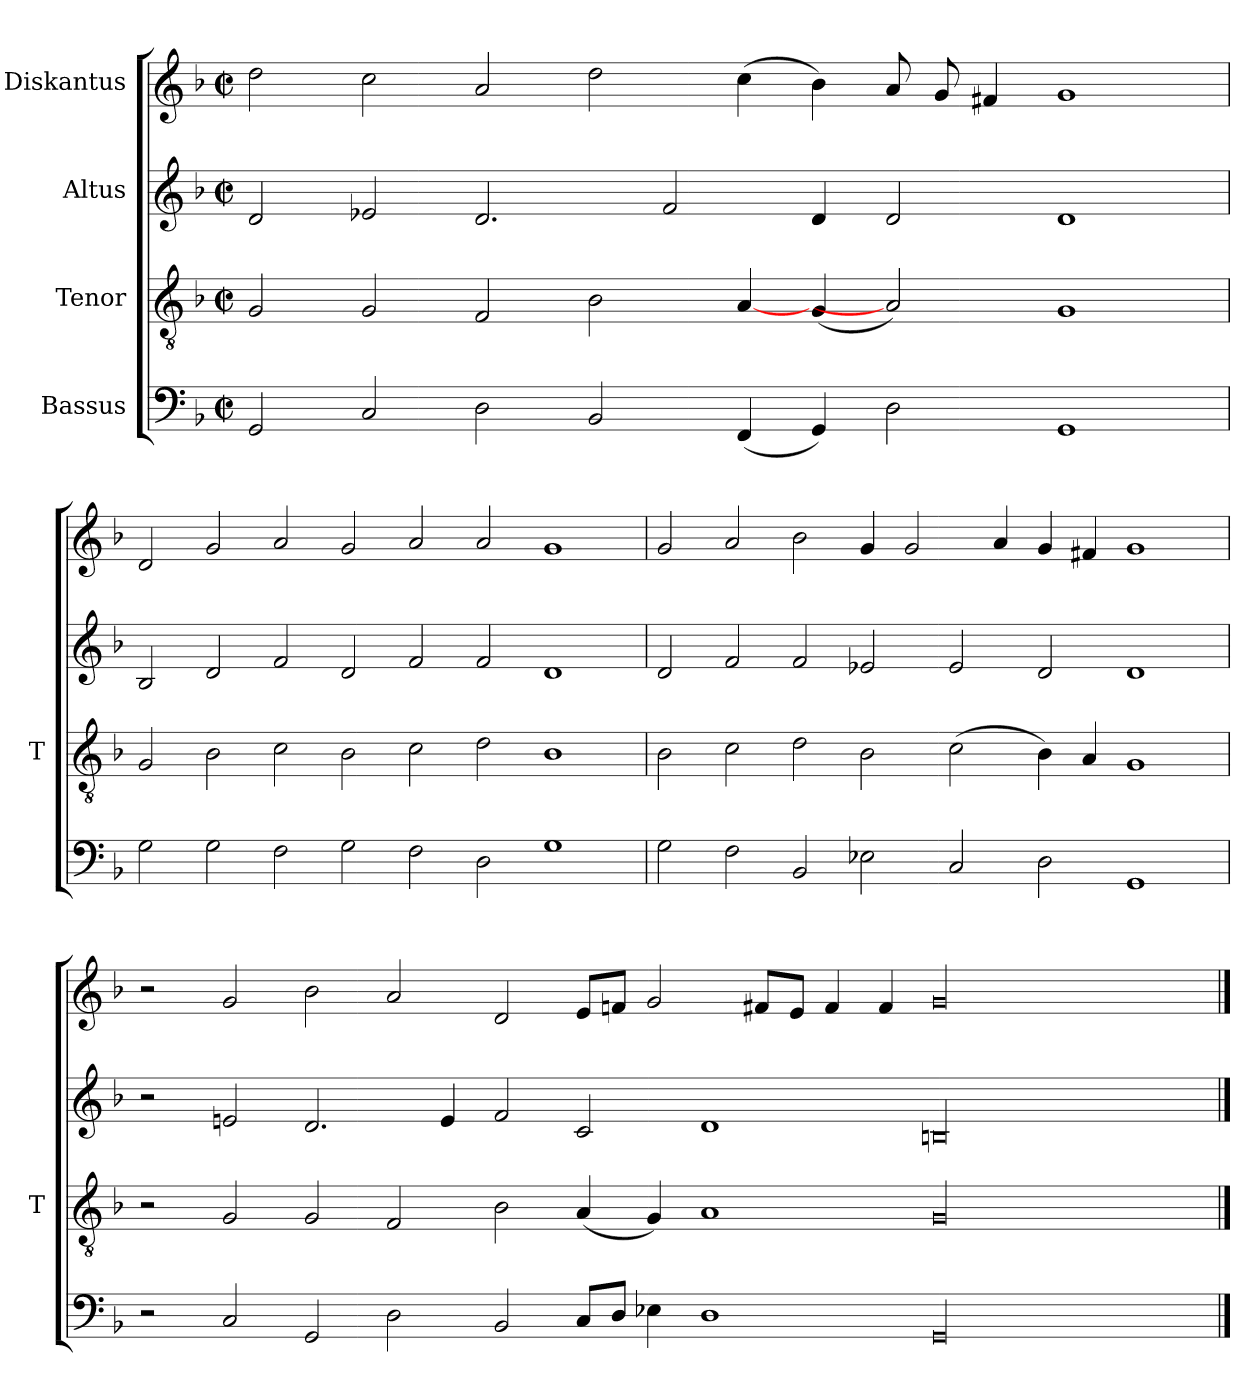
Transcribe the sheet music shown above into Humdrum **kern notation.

**kern	**kern	**kern	**kern
*part4	*part3	*part2	*part1
*staff4	*staff3	*staff2	*staff1
*I"Bassus	*I"Tenor	*I"Altus	*I"Diskantus
*	*I'T	*	*
*clefF4	*clefGv2	*clefG2	*clefG2
*k[b-]	*k[b-]	*k[b-]	*k[b-]
*M2/2	*M2/2	*M2/2	*M2/2
*met(c|)	*met(c|)	*met(c|)	*met(c|)
=	=	=	=
2GG	2G	2d	2dd
2C	2G	2e-X	2cc
2D	2F	2.d	2a
2BB-	2B-	.	2dd
.	.	2f	.
(4FF	[4A	.	(4cc
4GG)	(4G	4d	4b-)
2D	2A])	2d	8a
.	.	.	8g
.	.	.	4f#X
1GG	1G	1d	1g
=	=	=	=
2G	2G	2B-	2d
2G	2B-	2d	2g
2F	2c	2f	2a
2G	2B-	2d	2g
2F	2c	2f	2a
2D	2d	2f	2a
1G	1B-	1d	1g
=	=	=	=
2G	2B-	2d	2g
2F	2c	2f	2a
2BB-	2d	2f	2b-
2E-X	2B-	2e-X	4g
.	.	.	2g
2C	(2c	2e-	.
.	.	.	4a
2D	4B-)	2d	4g
.	4A	.	4f#X
1GG	1G	1d	1g
=	=	=	=
2r	2r	2r	2r
2C	2G	2en	2g
2GG	2G	2.d	2b-
2D	2F	.	2a
.	.	4e	.
2BB-	2B-	2f	2d
8CL	(4A	2c	8eL
8DJ	.	.	8fnJ
4E-X	4G)	.	2g
1D	1A	1d	.
.	.	.	8f#XL
.	.	.	8eJ
.	.	.	4f#
.	.	.	4f#
00GG	00G	00Bn	00g
==	==	==	==
*-	*-	*-	*-
